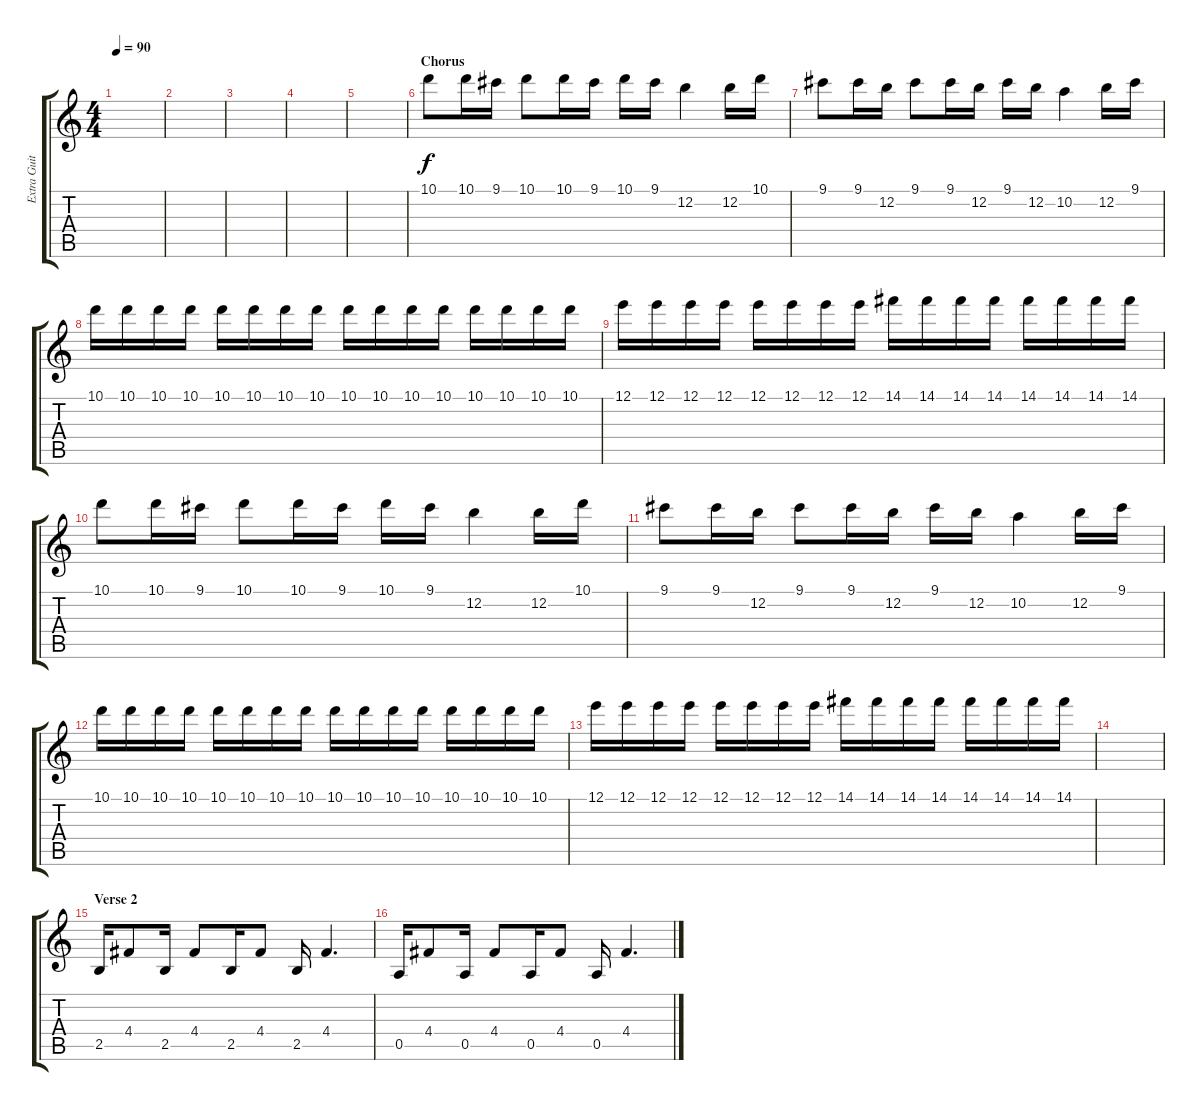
\track ("Extra Guitar" "Extra Guit") {instrument electricguitarclean}
\staff {score tabs}
\tuning (E4 B3 G3 D3 A2 E2) {hide}
\ts (4 4)
\tempo 90
\clef g2
\ks c
|
|
|
|
|
\section ("" "Chorus")
10.1.8 10.1.16 9.1.16 10.1.8 10.1.16 9.1.16 10.1.16 9.1.16 12.2.4 12.2.16 10.1.16 |
9.1.8 9.1.16 12.2.16 9.1.8 9.1.16 12.2.16 9.1.16 12.2.16 10.2.4 12.2.16 9.1.16 |
10.1.16 10.1.16 10.1.16 10.1.16 10.1.16 10.1.16 10.1.16 10.1.16 10.1.16 10.1.16 10.1.16 10.1.16 10.1.16 10.1.16 10.1.16 10.1.16 |
12.1.16 12.1.16 12.1.16 12.1.16 12.1.16 12.1.16 12.1.16 12.1.16 14.1.16 14.1.16 14.1.16 14.1.16 14.1.16 14.1.16 14.1.16 14.1.16 |
10.1.8 10.1.16 9.1.16 10.1.8 10.1.16 9.1.16 10.1.16 9.1.16 12.2.4 12.2.16 10.1.16 |
9.1.8 9.1.16 12.2.16 9.1.8 9.1.16 12.2.16 9.1.16 12.2.16 10.2.4 12.2.16 9.1.16 |
10.1.16 10.1.16 10.1.16 10.1.16 10.1.16 10.1.16 10.1.16 10.1.16 10.1.16 10.1.16 10.1.16 10.1.16 10.1.16 10.1.16 10.1.16 10.1.16 |
12.1.16 12.1.16 12.1.16 12.1.16 12.1.16 12.1.16 12.1.16 12.1.16 14.1.16 14.1.16 14.1.16 14.1.16 14.1.16 14.1.16 14.1.16 14.1.16 |
|
\section ("" "Verse 2")
2.5.16 4.4.8 2.5.16 4.4.8 2.5.16 4.4.8 2.5.16 4.4.4{d} |
0.5.16 4.4.8 0.5.16 4.4.8 0.5.16 4.4.8 0.5.16 4.4.4{d}
